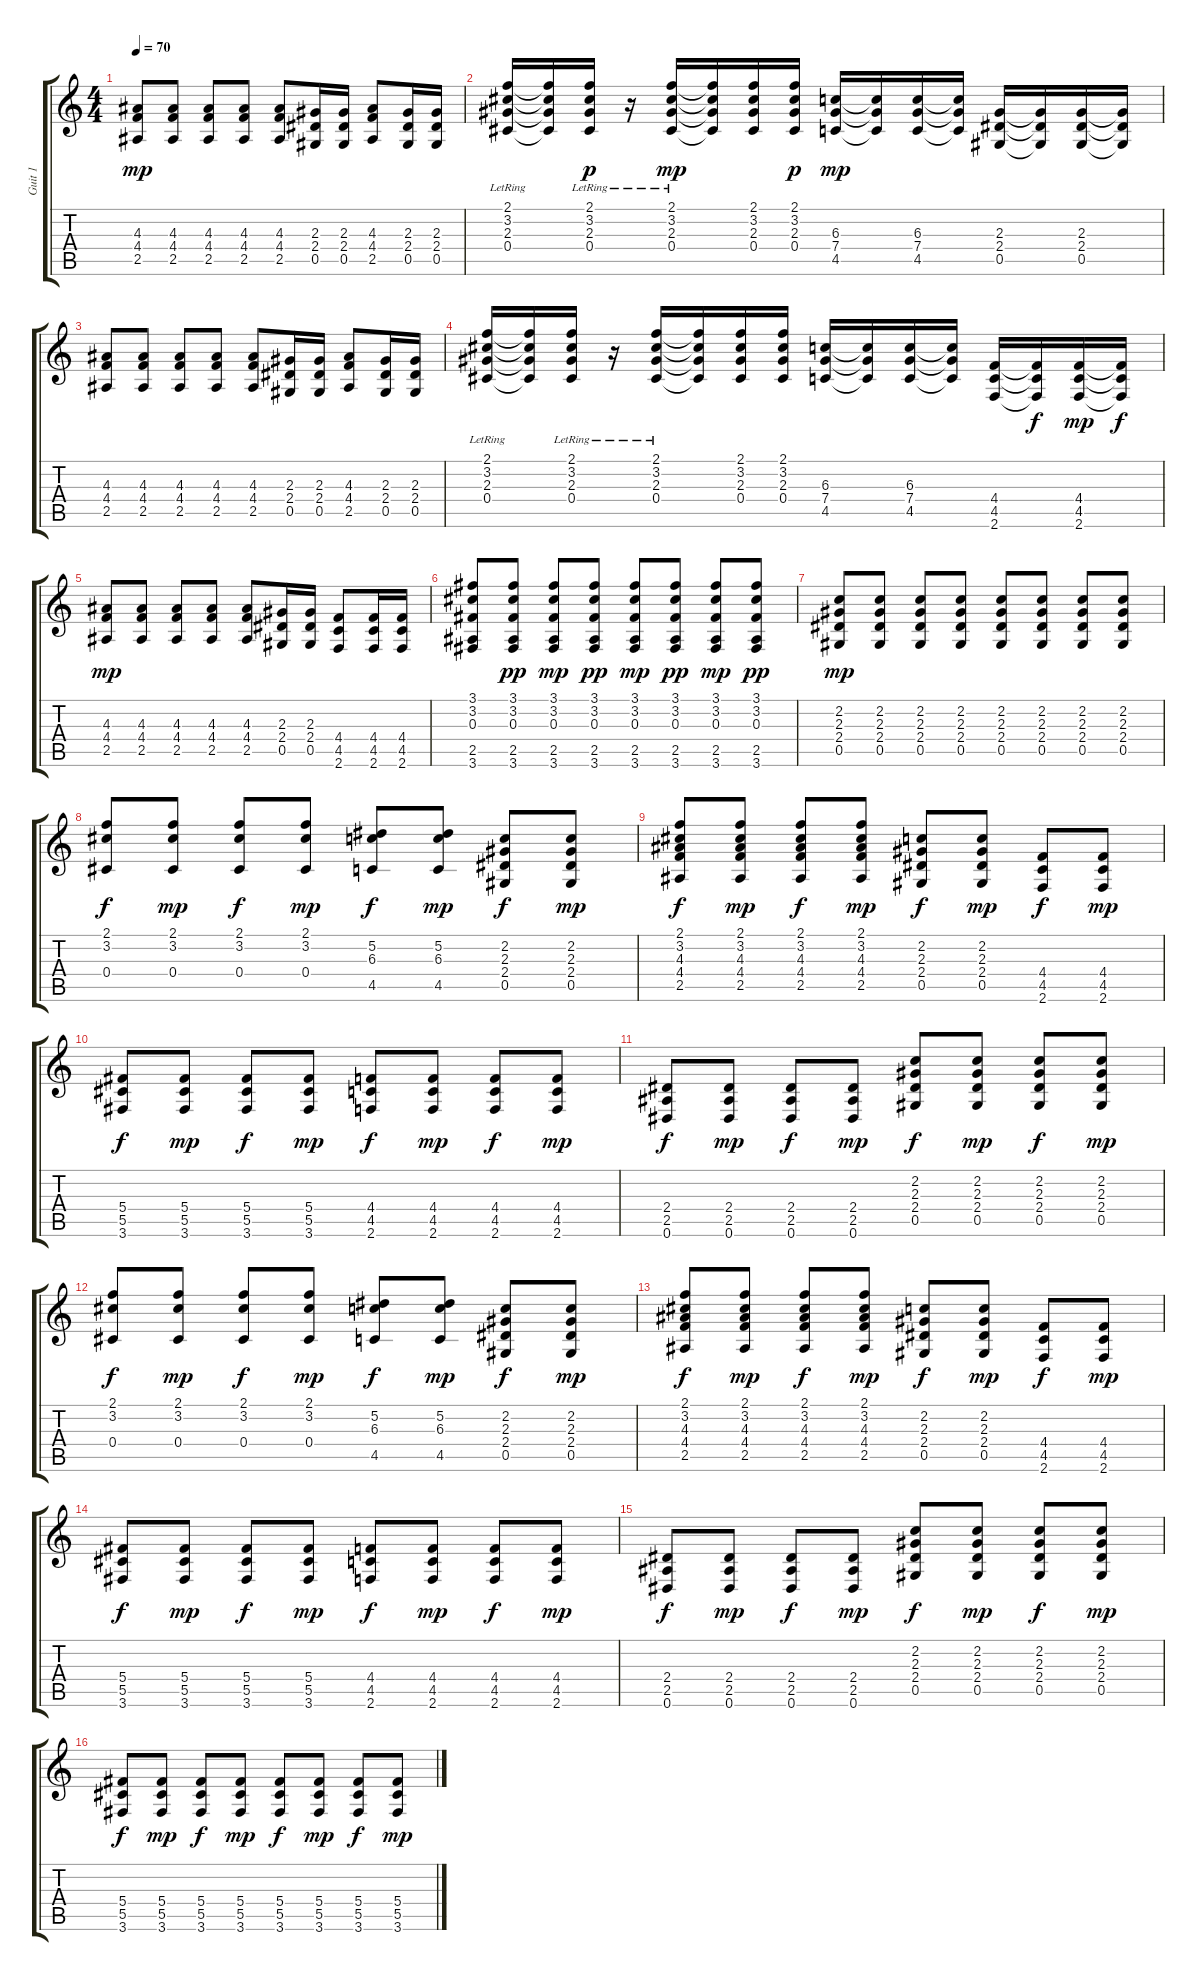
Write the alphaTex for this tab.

\track ("Guit 1" "Guit 1") {instrument acousticguitarsteel}
\staff {score tabs}
\tuning (Eb4 Bb3 Gb3 Db3 Ab2 Eb2) {hide}
\ts (4 4)
\tempo 70
\clef g2
\ks c
(4.3 4.4 2.5).8{dy mp} (4.3 4.4 2.5).8 (4.3 4.4 2.5).8 (4.3 4.4 2.5).8 (4.3 4.4 2.5).8 (2.3 2.4 0.5).16 (2.3 2.4 0.5).16 (4.3 4.4 2.5).8 (2.3 2.4 0.5).16 (2.3 2.4 0.5).16 |
(2.1 3.2 2.3 0.4{lr}).16 (2.1{t} 3.2{t} 2.3{t} 0.4{t}).16 (2.1 3.2 2.3 0.4{lr}).16{dy p} r.16 (2.1 3.2 2.3 0.4{lr}).16{dy mp} (2.1{t} 3.2{t} 2.3{t} 0.4{t}).16 (2.1 3.2 2.3 0.4).16 (2.1 3.2 2.3 0.4).16{dy p} (6.3 7.4 4.5).16{dy mp} (6.3{t} 7.4{t} 4.5{t}).16 (6.3 7.4 4.5).16 (6.3{t} 7.4{t} 4.5{t}).16 (2.3 2.4 0.5).16 (2.3{t} 2.4{t} 0.5{t}).16 (2.3 2.4 0.5).16 (2.3{t} 2.4{t} 0.5{t}).16 |
(4.3 4.4 2.5).8 (4.3 4.4 2.5).8 (4.3 4.4 2.5).8 (4.3 4.4 2.5).8 (4.3 4.4 2.5).8 (2.3 2.4 0.5).16 (2.3 2.4 0.5).16 (4.3 4.4 2.5).8 (2.3 2.4 0.5).16 (2.3 2.4 0.5).16 |
(2.1 3.2 2.3 0.4{lr}).16 (2.1{t} 3.2{t} 2.3{t} 0.4{t}).16 (2.1 3.2 2.3 0.4{lr}).16 r.16 (2.1 3.2 2.3 0.4{lr}).16 (2.1{t} 3.2{t} 2.3{t} 0.4{t}).16 (2.1 3.2 2.3 0.4).16 (2.1 3.2 2.3 0.4).16 (6.3 7.4 4.5).16 (6.3{t} 7.4{t} 4.5{t}).16 (6.3 7.4 4.5).16 (6.3{t} 7.4{t} 4.5{t}).16 (4.4 4.5 2.6).16 (4.4{t} 4.5{t} 2.6{t}).16{dy f} (4.4 4.5 2.6).16{dy mp} (4.4{t} 4.5{t} 2.6{t}).16{dy f} |
(4.3 4.4 2.5).8{dy mp} (4.3 4.4 2.5).8 (4.3 4.4 2.5).8 (4.3 4.4 2.5).8 (4.3 4.4 2.5).8 (2.3 2.4 0.5).16 (2.3 2.4 0.5).16 (4.4 4.5 2.6).8 (4.4 4.5 2.6).16 (4.4 4.5 2.6).16 |
(3.1 3.2 0.3 2.5 3.6).8 (3.1 3.2 0.3 2.5 3.6).8{dy pp} (3.1 3.2 0.3 2.5 3.6).8{dy mp} (3.1 3.2 0.3 2.5 3.6).8{dy pp} (3.1 3.2 0.3 2.5 3.6).8{dy mp} (3.1 3.2 0.3 2.5 3.6).8{dy pp} (3.1 3.2 0.3 2.5 3.6).8{dy mp} (3.1 3.2 0.3 2.5 3.6).8{dy pp} |
(2.2 2.3 2.4 0.5).8{dy mp} (2.2 2.3 2.4 0.5).8 (2.2 2.3 2.4 0.5).8 (2.2 2.3 2.4 0.5).8 (2.2 2.3 2.4 0.5).8 (2.2 2.3 2.4 0.5).8 (2.2 2.3 2.4 0.5).8 (2.2 2.3 2.4 0.5).8 |
(2.1 3.2 0.4).8{dy f} (2.1 3.2 0.4).8{dy mp} (2.1 3.2 0.4).8{dy f} (2.1 3.2 0.4).8{dy mp} (5.2 6.3 4.5).8{dy f} (5.2 6.3 4.5).8{dy mp} (2.2 2.3 2.4 0.5).8{dy f} (2.2 2.3 2.4 0.5).8{dy mp} |
(2.1 3.2 4.3 4.4 2.5).8{dy f} (2.1 3.2 4.3 4.4 2.5).8{dy mp} (2.1 3.2 4.3 4.4 2.5).8{dy f} (2.1 3.2 4.3 4.4 2.5).8{dy mp} (2.2 2.3 2.4 0.5).8{dy f} (2.2 2.3 2.4 0.5).8{dy mp} (4.4 4.5 2.6).8{dy f} (4.4 4.5 2.6).8{dy mp} |
(5.4 5.5 3.6).8{dy f} (5.4 5.5 3.6).8{dy mp} (5.4 5.5 3.6).8{dy f} (5.4 5.5 3.6).8{dy mp} (4.4 4.5 2.6).8{dy f} (4.4 4.5 2.6).8{dy mp} (4.4 4.5 2.6).8{dy f} (4.4 4.5 2.6).8{dy mp} |
(2.4 2.5 0.6).8{dy f} (2.4 2.5 0.6).8{dy mp} (2.4 2.5 0.6).8{dy f} (2.4 2.5 0.6).8{dy mp} (2.2 2.3 2.4 0.5).8{dy f} (2.2 2.3 2.4 0.5).8{dy mp} (2.2 2.3 2.4 0.5).8{dy f} (2.2 2.3 2.4 0.5).8{dy mp} |
(2.1 3.2 0.4).8{dy f} (2.1 3.2 0.4).8{dy mp} (2.1 3.2 0.4).8{dy f} (2.1 3.2 0.4).8{dy mp} (5.2 6.3 4.5).8{dy f} (5.2 6.3 4.5).8{dy mp} (2.2 2.3 2.4 0.5).8{dy f} (2.2 2.3 2.4 0.5).8{dy mp} |
(2.1 3.2 4.3 4.4 2.5).8{dy f} (2.1 3.2 4.3 4.4 2.5).8{dy mp} (2.1 3.2 4.3 4.4 2.5).8{dy f} (2.1 3.2 4.3 4.4 2.5).8{dy mp} (2.2 2.3 2.4 0.5).8{dy f} (2.2 2.3 2.4 0.5).8{dy mp} (4.4 4.5 2.6).8{dy f} (4.4 4.5 2.6).8{dy mp} |
(5.4 5.5 3.6).8{dy f} (5.4 5.5 3.6).8{dy mp} (5.4 5.5 3.6).8{dy f} (5.4 5.5 3.6).8{dy mp} (4.4 4.5 2.6).8{dy f} (4.4 4.5 2.6).8{dy mp} (4.4 4.5 2.6).8{dy f} (4.4 4.5 2.6).8{dy mp} |
(2.4 2.5 0.6).8{dy f} (2.4 2.5 0.6).8{dy mp} (2.4 2.5 0.6).8{dy f} (2.4 2.5 0.6).8{dy mp} (2.2 2.3 2.4 0.5).8{dy f} (2.2 2.3 2.4 0.5).8{dy mp} (2.2 2.3 2.4 0.5).8{dy f} (2.2 2.3 2.4 0.5).8{dy mp} |
(5.4 5.5 3.6).8{dy f} (5.4 5.5 3.6).8{dy mp} (5.4 5.5 3.6).8{dy f} (5.4 5.5 3.6).8{dy mp} (5.4 5.5 3.6).8{dy f} (5.4 5.5 3.6).8{dy mp} (5.4 5.5 3.6).8{dy f} (5.4 5.5 3.6).8{dy mp}
